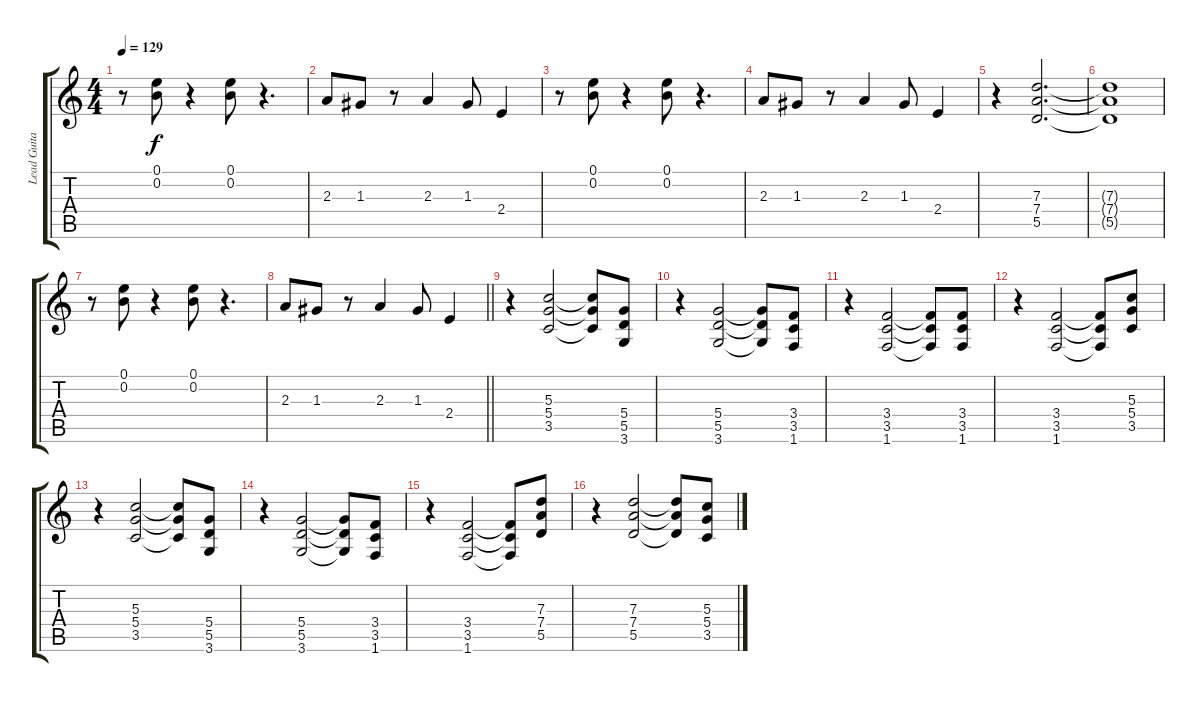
\track ("Lead Guitar" "Lead Guita") {instrument distortionguitar}
\staff {score tabs}
\tuning (E4 B3 G3 D3 A2 E2) {hide}
\ts (4 4)
\tempo 129
\clef g2
\ks c
r.8{dy f} (0.1 0.2).8 r.4 (0.1 0.2).8 r.4{d} |
2.3.8 1.3.8 r.8 2.3.4 1.3.8 2.4.4 |
r.8 (0.1 0.2).8 r.4 (0.1 0.2).8 r.4{d} |
2.3.8 1.3.8 r.8 2.3.4 1.3.8 2.4.4 |
r.4 (7.3 7.4 5.5).2{d} |
(7.3{t} 7.4{t} 5.5{t}).1 |
r.8 (0.1 0.2).8 r.4 (0.1 0.2).8 r.4{d} |
\barLineRight lightlight
2.3.8 1.3.8 r.8 2.3.4 1.3.8 2.4.4 |
r.4 (5.3 5.4 3.5).2 (5.3{t} 5.4{t} 3.5{t}).8 (5.4 5.5 3.6).8 |
r.4 (5.4 5.5 3.6).2 (5.4{t} 5.5{t} 3.6{t}).8 (3.4 3.5 1.6).8 |
r.4 (3.4 3.5 1.6).2 (3.4{t} 3.5{t} 1.6{t}).8 (3.4 3.5 1.6).8 |
r.4 (3.4 3.5 1.6).2 (3.4{t} 3.5{t} 1.6{t}).8 (5.3 5.4 3.5).8 |
r.4 (5.3 5.4 3.5).2 (5.3{t} 5.4{t} 3.5{t}).8 (5.4 5.5 3.6).8 |
r.4 (5.4 5.5 3.6).2 (5.4{t} 5.5{t} 3.6{t}).8 (3.4 3.5 1.6).8 |
r.4 (3.4 3.5 1.6).2 (3.4{t} 3.5{t} 1.6{t}).8 (7.3 7.4 5.5).8 |
r.4 (7.3 7.4 5.5).2 (7.3{t} 7.4{t} 5.5{t}).8 (5.3 5.4 3.5).8
